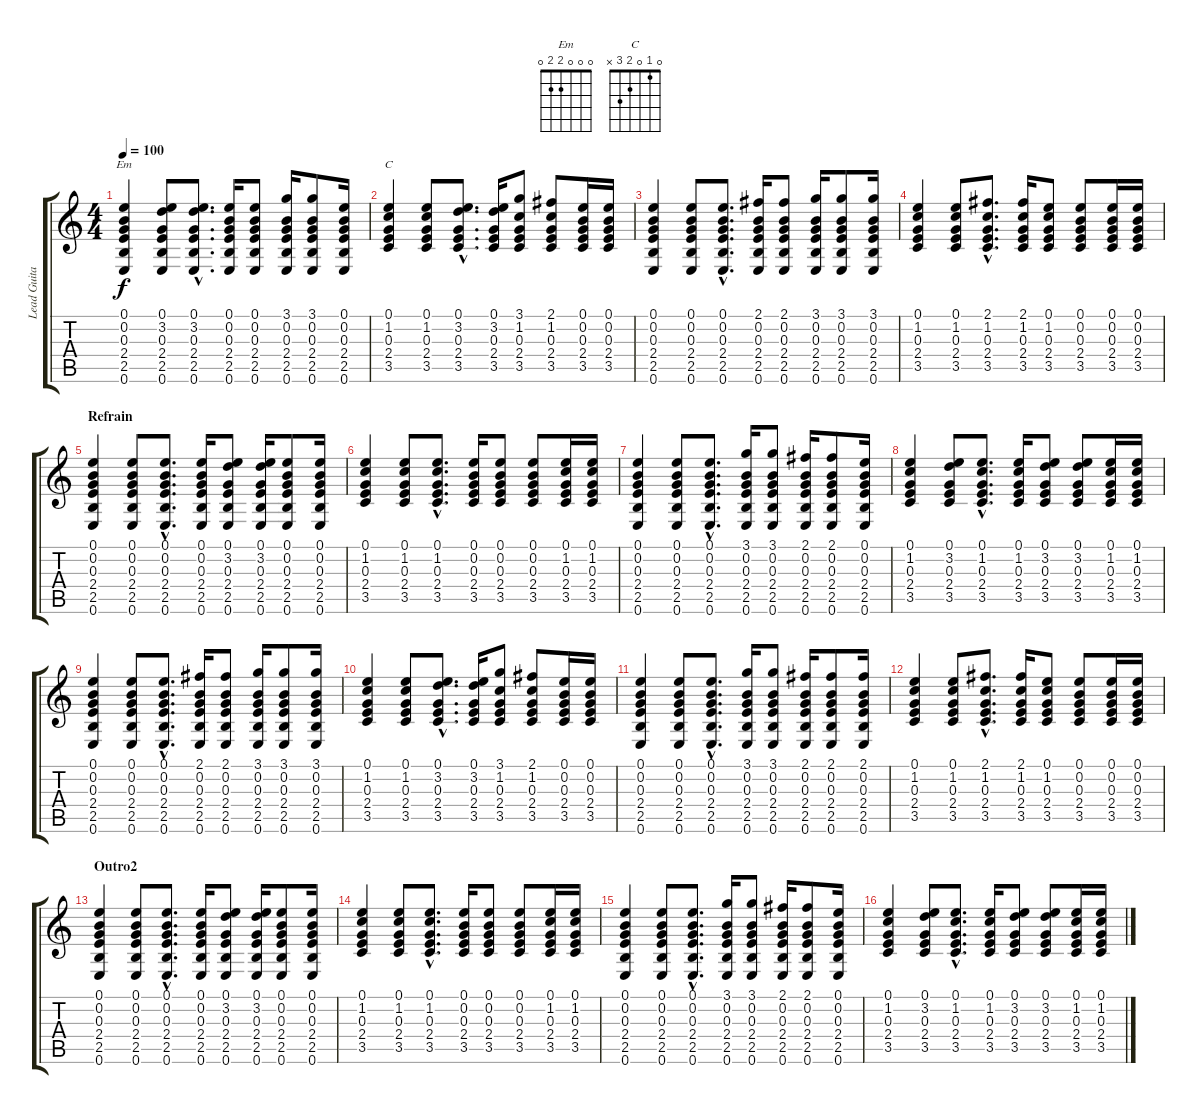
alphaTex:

\track ("Lead Guitar" "Lead Guita") {instrument acousticguitarsteel}
\staff {score tabs}
\tuning (E4 B3 G3 D3 A2 E2) {hide}
\chord ("Em" 0 0 0 2 2 0)
\chord ("C" 0 1 0 2 3 x)
\ts (4 4)
\tempo 100
\clef g2
\ks c
(0.1 0.2 0.3 2.4 2.5 0.6).4{ch "Em" dy f} (0.1 3.2 0.3 2.4 2.5 0.6).8 (0.1{hac} 3.2{hac} 0.3{hac} 2.4{hac} 2.5{hac} 0.6{hac}).8{d} (0.1 0.2 0.3 2.4 2.5 0.6).16 (0.1 0.2 0.3 2.4 2.5 0.6).8 (3.1 0.2 0.3 2.4 2.5 0.6).16 (3.1 0.2 0.3 2.4 2.5 0.6).8 (0.1 0.2 0.3 2.4 2.5 0.6).16 |
(0.1 1.2 0.3 2.4 3.5).4{ch "C"} (0.1 1.2 0.3 2.4 3.5).8 (0.1{hac} 3.2{hac} 0.3{hac} 2.4{hac} 3.5{hac}).8{d} (0.1 3.2 0.3 2.4 3.5).16 (3.1 1.2 0.3 2.4 3.5).8 (2.1 1.2 0.3 2.4 3.5).8 (0.1 0.2 0.3 2.4 3.5).16 (0.1 0.2 0.3 2.4 3.5).16 |
(0.1 0.2 0.3 2.4 2.5 0.6).4 (0.1 0.2 0.3 2.4 2.5 0.6).8 (0.1{hac} 0.2{hac} 0.3{hac} 2.4{hac} 2.5{hac} 0.6{hac}).8{d} (2.1 0.2 0.3 2.4 2.5 0.6).16 (2.1 0.2 0.3 2.4 2.5 0.6).8 (3.1 0.2 0.3 2.4 2.5 0.6).16 (3.1 0.2 0.3 2.4 2.5 0.6).8 (3.1 0.2 0.3 2.4 2.5 0.6).16 |
(0.1 1.2 0.3 2.4 3.5).4 (0.1 1.2 0.3 2.4 3.5).8 (2.1{hac} 1.2{hac} 0.3{hac} 2.4{hac} 3.5{hac}).8{d} (2.1 1.2 0.3 2.4 3.5).16 (0.1 1.2 0.3 2.4 3.5).8 (0.1 0.2 0.3 2.4 3.5).8 (0.1 0.2 0.3 2.4 3.5).16 (0.1 0.2 0.3 2.4 3.5).16 |
\section ("" "Refrain")
(0.1 0.2 0.3 2.4 2.5 0.6).4 (0.1 0.2 0.3 2.4 2.5 0.6).8 (0.1{hac} 0.2{hac} 0.3{hac} 2.4{hac} 2.5{hac} 0.6{hac}).8{d} (0.1 0.2 0.3 2.4 2.5 0.6).16 (0.1 3.2 0.3 2.4 2.5 0.6).8 (0.1 3.2 0.3 2.4 2.5 0.6).16 (0.1 0.2 0.3 2.4 2.5 0.6).8 (0.1 0.2 0.3 2.4 2.5 0.6).16 |
(0.1 1.2 0.3 2.4 3.5).4 (0.1 1.2 0.3 2.4 3.5).8 (0.1{hac} 1.2{hac} 0.3{hac} 2.4{hac} 3.5{hac}).8{d} (0.1 0.2 0.3 2.4 3.5).16 (0.1 0.2 0.3 2.4 3.5).8 (0.1 0.2 0.3 2.4 3.5).8 (0.1 1.2 0.3 2.4 3.5).16 (0.1 1.2 0.3 2.4 3.5).16 |
(0.1 0.2 0.3 2.4 2.5 0.6).4 (0.1 0.2 0.3 2.4 2.5 0.6).8 (0.1{hac} 0.2{hac} 0.3{hac} 2.4{hac} 2.5{hac} 0.6{hac}).8{d} (3.1 0.2 0.3 2.4 2.5 0.6).16 (3.1 0.2 0.3 2.4 2.5 0.6).8 (2.1 0.2 0.3 2.4 2.5 0.6).16 (2.1 0.2 0.3 2.4 2.5 0.6).8 (0.1 0.2 0.3 2.4 2.5 0.6).16 |
(0.1 1.2 0.3 2.4 3.5).4 (0.1 3.2 0.3 2.4 3.5).8 (0.1{hac} 1.2{hac} 0.3{hac} 2.4{hac} 3.5{hac}).8{d} (0.1 1.2 0.3 2.4 3.5).16 (0.1 3.2 0.3 2.4 3.5).8 (0.1 3.2 0.3 2.4 3.5).8 (0.1 1.2 0.3 2.4 3.5).16 (0.1 1.2 0.3 2.4 3.5).16 |
(0.1 0.2 0.3 2.4 2.5 0.6).4 (0.1 0.2 0.3 2.4 2.5 0.6).8 (0.1{hac} 0.2{hac} 0.3{hac} 2.4{hac} 2.5{hac} 0.6{hac}).8{d} (2.1 0.2 0.3 2.4 2.5 0.6).16 (2.1 0.2 0.3 2.4 2.5 0.6).8 (3.1 0.2 0.3 2.4 2.5 0.6).16 (3.1 0.2 0.3 2.4 2.5 0.6).8 (3.1 0.2 0.3 2.4 2.5 0.6).16 |
(0.1 1.2 0.3 2.4 3.5).4 (0.1 1.2 0.3 2.4 3.5).8 (0.1{hac} 3.2{hac} 0.3{hac} 2.4{hac} 3.5{hac}).8{d} (0.1 3.2 0.3 2.4 3.5).16 (3.1 1.2 0.3 2.4 3.5).8 (2.1 1.2 0.3 2.4 3.5).8 (0.1 0.2 0.3 2.4 3.5).16 (0.1 0.2 0.3 2.4 3.5).16 |
(0.1 0.2 0.3 2.4 2.5 0.6).4 (0.1 0.2 0.3 2.4 2.5 0.6).8 (0.1{hac} 0.2{hac} 0.3{hac} 2.4{hac} 2.5{hac} 0.6{hac}).8{d} (3.1 0.2 0.3 2.4 2.5 0.6).16 (3.1 0.2 0.3 2.4 2.5 0.6).8 (2.1 0.2 0.3 2.4 2.5 0.6).16 (2.1 0.2 0.3 2.4 2.5 0.6).8 (2.1 0.2 0.3 2.4 2.5 0.6).16 |
(0.1 1.2 0.3 2.4 3.5).4 (0.1 1.2 0.3 2.4 3.5).8 (2.1{hac} 1.2{hac} 0.3{hac} 2.4{hac} 3.5{hac}).8{d} (2.1 1.2 0.3 2.4 3.5).16 (0.1 1.2 0.3 2.4 3.5).8 (0.1 0.2 0.3 2.4 3.5).8 (0.1 0.2 0.3 2.4 3.5).16 (0.1 0.2 0.3 2.4 3.5).16 |
\section ("" "Outro2")
(0.1 0.2 0.3 2.4 2.5 0.6).4 (0.1 0.2 0.3 2.4 2.5 0.6).8 (0.1{hac} 0.2{hac} 0.3{hac} 2.4{hac} 2.5{hac} 0.6{hac}).8{d} (0.1 0.2 0.3 2.4 2.5 0.6).16 (0.1 3.2 0.3 2.4 2.5 0.6).8 (0.1 3.2 0.3 2.4 2.5 0.6).16 (0.1 0.2 0.3 2.4 2.5 0.6).8 (0.1 0.2 0.3 2.4 2.5 0.6).16 |
(0.1 1.2 0.3 2.4 3.5).4 (0.1 1.2 0.3 2.4 3.5).8 (0.1{hac} 1.2{hac} 0.3{hac} 2.4{hac} 3.5{hac}).8{d} (0.1 0.2 0.3 2.4 3.5).16 (0.1 0.2 0.3 2.4 3.5).8 (0.1 0.2 0.3 2.4 3.5).8 (0.1 1.2 0.3 2.4 3.5).16 (0.1 1.2 0.3 2.4 3.5).16 |
(0.1 0.2 0.3 2.4 2.5 0.6).4 (0.1 0.2 0.3 2.4 2.5 0.6).8 (0.1{hac} 0.2{hac} 0.3{hac} 2.4{hac} 2.5{hac} 0.6{hac}).8{d} (3.1 0.2 0.3 2.4 2.5 0.6).16 (3.1 0.2 0.3 2.4 2.5 0.6).8 (2.1 0.2 0.3 2.4 2.5 0.6).16 (2.1 0.2 0.3 2.4 2.5 0.6).8 (0.1 0.2 0.3 2.4 2.5 0.6).16 |
(0.1 1.2 0.3 2.4 3.5).4 (0.1 3.2 0.3 2.4 3.5).8 (0.1{hac} 1.2{hac} 0.3{hac} 2.4{hac} 3.5{hac}).8{d} (0.1 1.2 0.3 2.4 3.5).16 (0.1 3.2 0.3 2.4 3.5).8 (0.1 3.2 0.3 2.4 3.5).8 (0.1 1.2 0.3 2.4 3.5).16 (0.1 1.2 0.3 2.4 3.5).16
